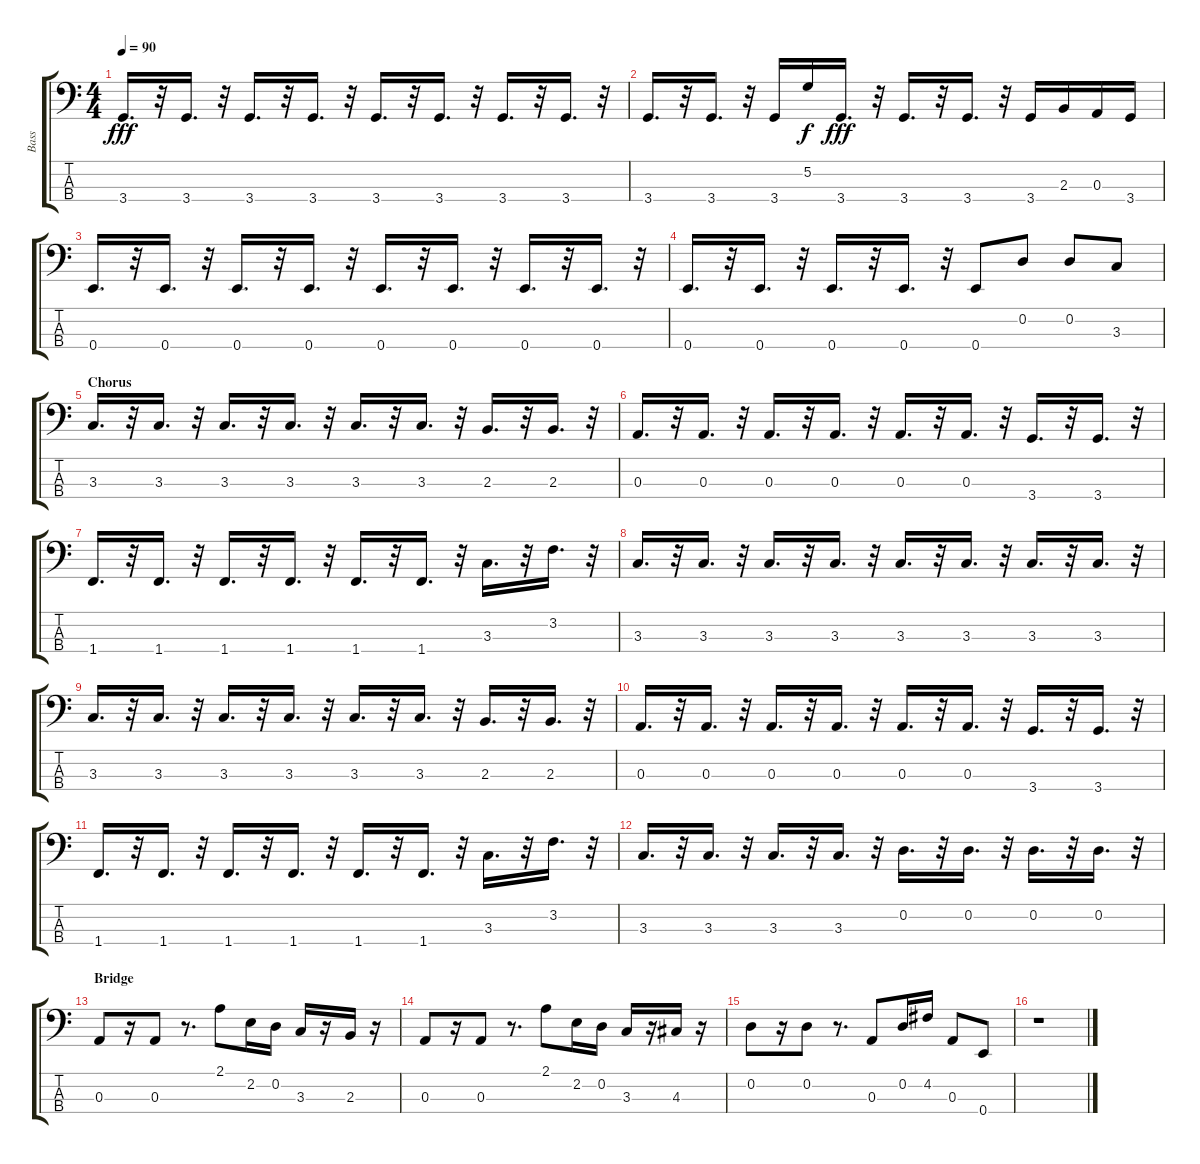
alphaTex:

\track ("Bass" "Bass") {instrument electricbassfinger}
\staff {score tabs}
\tuning (G2 D2 A1 E1) {hide}
\ts (4 4)
\tempo 90
\clef f4
\ks c
3.4.16{d dy fff} r.32 3.4.16{d} r.32 3.4.16{d} r.32 3.4.16{d} r.32 3.4.16{d} r.32 3.4.16{d} r.32 3.4.16{d} r.32 3.4.16{d} r.32 |
3.4.16{d} r.32 3.4.16{d} r.32 3.4.16 5.2.16{dy f} 3.4.16{d dy fff} r.32 3.4.16{d} r.32 3.4.16{d} r.32 3.4.16 2.3.16 0.3.16 3.4.16 |
0.4.16{d} r.32 0.4.16{d} r.32 0.4.16{d} r.32 0.4.16{d} r.32 0.4.16{d} r.32 0.4.16{d} r.32 0.4.16{d} r.32 0.4.16{d} r.32 |
0.4.16{d} r.32 0.4.16{d} r.32 0.4.16{d} r.32 0.4.16{d} r.32 0.4.8 0.2.8 0.2.8 3.3.8 |
\section ("" "Chorus")
3.3.16{d} r.32 3.3.16{d} r.32 3.3.16{d} r.32 3.3.16{d} r.32 3.3.16{d} r.32 3.3.16{d} r.32 2.3.16{d} r.32 2.3.16{d} r.32 |
0.3.16{d} r.32 0.3.16{d} r.32 0.3.16{d} r.32 0.3.16{d} r.32 0.3.16{d} r.32 0.3.16{d} r.32 3.4.16{d} r.32 3.4.16{d} r.32 |
1.4.16{d} r.32 1.4.16{d} r.32 1.4.16{d} r.32 1.4.16{d} r.32 1.4.16{d} r.32 1.4.16{d} r.32 3.3.16{d} r.32 3.2.16{d} r.32 |
3.3.16{d} r.32 3.3.16{d} r.32 3.3.16{d} r.32 3.3.16{d} r.32 3.3.16{d} r.32 3.3.16{d} r.32 3.3.16{d} r.32 3.3.16{d} r.32 |
3.3.16{d} r.32 3.3.16{d} r.32 3.3.16{d} r.32 3.3.16{d} r.32 3.3.16{d} r.32 3.3.16{d} r.32 2.3.16{d} r.32 2.3.16{d} r.32 |
0.3.16{d} r.32 0.3.16{d} r.32 0.3.16{d} r.32 0.3.16{d} r.32 0.3.16{d} r.32 0.3.16{d} r.32 3.4.16{d} r.32 3.4.16{d} r.32 |
1.4.16{d} r.32 1.4.16{d} r.32 1.4.16{d} r.32 1.4.16{d} r.32 1.4.16{d} r.32 1.4.16{d} r.32 3.3.16{d} r.32 3.2.16{d} r.32 |
3.3.16{d} r.32 3.3.16{d} r.32 3.3.16{d} r.32 3.3.16{d} r.32 0.2.16{d} r.32 0.2.16{d} r.32 0.2.16{d} r.32 0.2.16{d} r.32 |
\section ("" "Bridge")
0.3.8 r.16 0.3.8 r.8{d} 2.1.8 2.2.16 0.2.16 3.3.16 r.16 2.3.16 r.16 |
0.3.8 r.16 0.3.8 r.8{d} 2.1.8 2.2.16 0.2.16 3.3.16 r.16 4.3.16 r.16 |
0.2.8 r.16 0.2.8 r.8{d} 0.3.8 0.2.16 4.2.16 0.3.8 0.4.8 |
r.1
